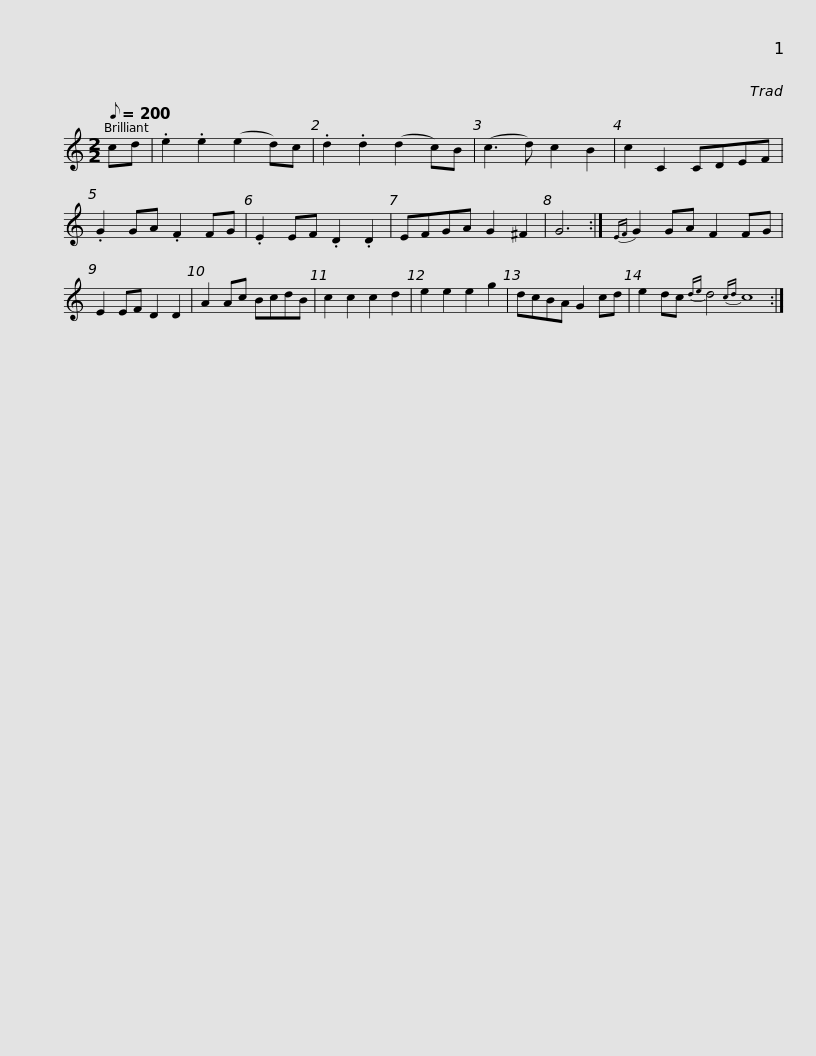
X:1
L:1/8
Q:1/8=200
M:2/2
I:linebreak $
K:C
V:1 treble
V:1
 cd | .e2 .e2 (e2 d)c | .d2 .d2 (d2 c)B | (c3 d) c2 B2 | c2 C2 CDEF | %5
 .G2 GA .F2 FG | .E2 EF .D2 .D2 | EFGA G2 ^F2 | G6 :|${EF} G2 GA F2 FG | %10
 E2 EF D2 D2 | A2 Ac BcdB | c2 c2 c2 d2 | e2 e2 e2 g2 | dcBA G2 cd | %15
 e2 dc{de} d4{cd} c8 :| %16
